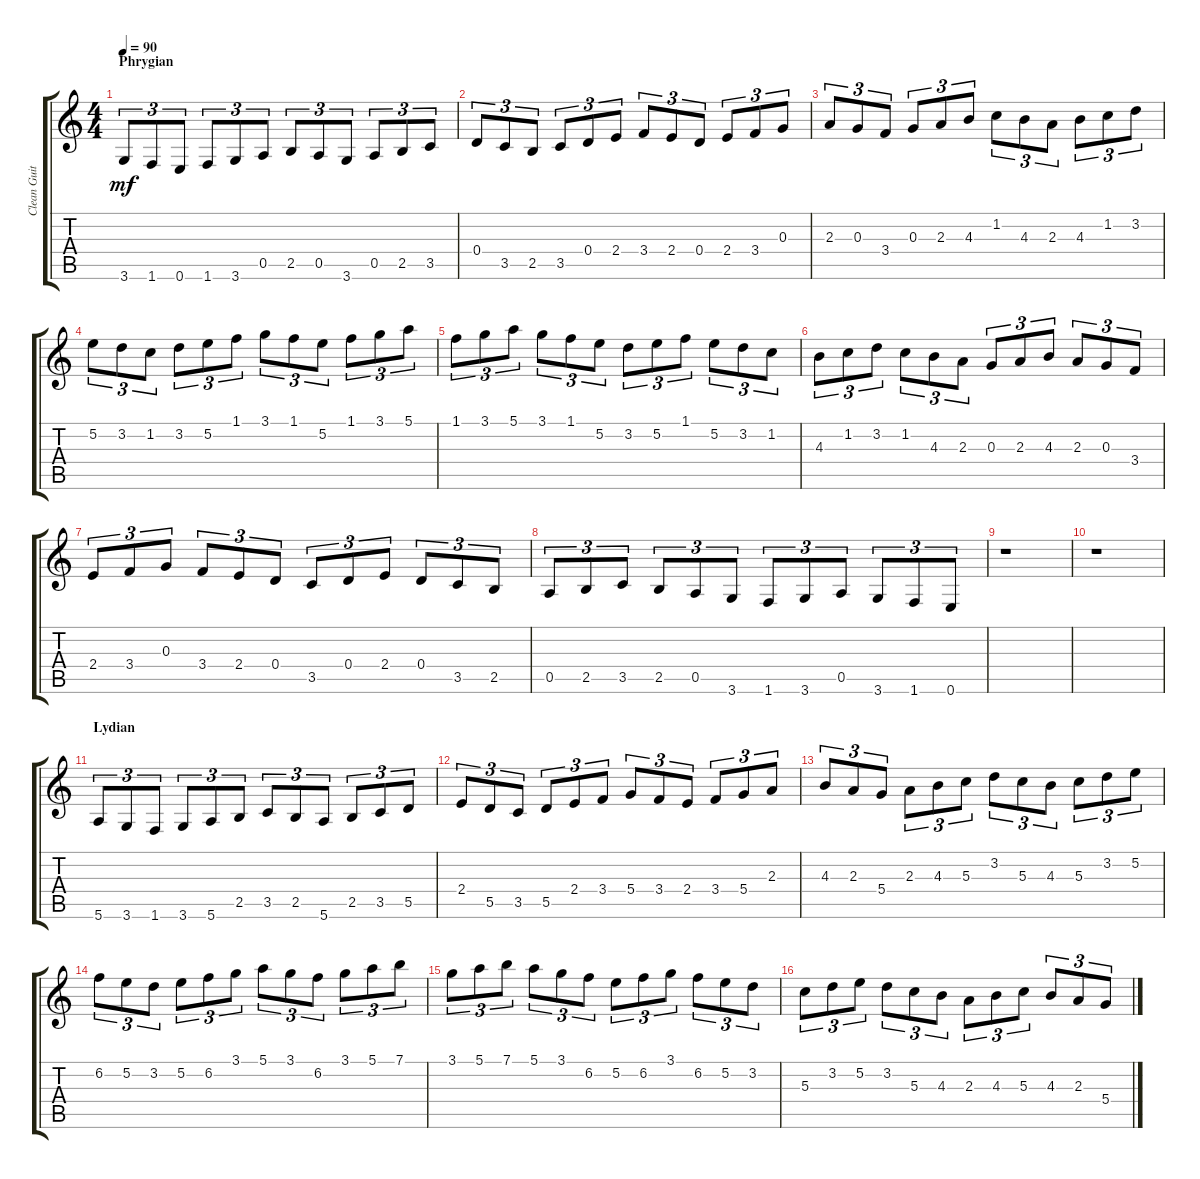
\track ("Clean Guitar" "Clean Guit") {instrument electricguitarclean}
\staff {score tabs}
\tuning (E4 B3 G3 D3 A2 E2) {hide}
\ts (4 4)
\section ("" "Phrygian")
\tempo 90
\clef g2
\ks c
3.6.8{tu (3 2) dy mf instrument electricguitarclean} 1.6.8{tu (3 2)} 0.6.8{tu (3 2)} 1.6.8{tu (3 2)} 3.6.8{tu (3 2)} 0.5.8{tu (3 2)} 2.5.8{tu (3 2)} 0.5.8{tu (3 2)} 3.6.8{tu (3 2)} 0.5.8{tu (3 2)} 2.5.8{tu (3 2)} 3.5.8{tu (3 2)} |
0.4.8{tu (3 2)} 3.5.8{tu (3 2)} 2.5.8{tu (3 2)} 3.5.8{tu (3 2)} 0.4.8{tu (3 2)} 2.4.8{tu (3 2)} 3.4.8{tu (3 2)} 2.4.8{tu (3 2)} 0.4.8{tu (3 2)} 2.4.8{tu (3 2)} 3.4.8{tu (3 2)} 0.3.8{tu (3 2)} |
2.3.8{tu (3 2)} 0.3.8{tu (3 2)} 3.4.8{tu (3 2)} 0.3.8{tu (3 2)} 2.3.8{tu (3 2)} 4.3.8{tu (3 2)} 1.2.8{tu (3 2)} 4.3.8{tu (3 2)} 2.3.8{tu (3 2)} 4.3.8{tu (3 2)} 1.2.8{tu (3 2)} 3.2.8{tu (3 2)} |
5.2.8{tu (3 2)} 3.2.8{tu (3 2)} 1.2.8{tu (3 2)} 3.2.8{tu (3 2)} 5.2.8{tu (3 2)} 1.1.8{tu (3 2)} 3.1.8{tu (3 2)} 1.1.8{tu (3 2)} 5.2.8{tu (3 2)} 1.1.8{tu (3 2)} 3.1.8{tu (3 2)} 5.1.8{tu (3 2)} |
1.1.8{tu (3 2)} 3.1.8{tu (3 2)} 5.1.8{tu (3 2)} 3.1.8{tu (3 2)} 1.1.8{tu (3 2)} 5.2.8{tu (3 2)} 3.2.8{tu (3 2)} 5.2.8{tu (3 2)} 1.1.8{tu (3 2)} 5.2.8{tu (3 2)} 3.2.8{tu (3 2)} 1.2.8{tu (3 2)} |
4.3.8{tu (3 2)} 1.2.8{tu (3 2)} 3.2.8{tu (3 2)} 1.2.8{tu (3 2)} 4.3.8{tu (3 2)} 2.3.8{tu (3 2)} 0.3.8{tu (3 2)} 2.3.8{tu (3 2)} 4.3.8{tu (3 2)} 2.3.8{tu (3 2)} 0.3.8{tu (3 2)} 3.4.8{tu (3 2)} |
2.4.8{tu (3 2)} 3.4.8{tu (3 2)} 0.3.8{tu (3 2)} 3.4.8{tu (3 2)} 2.4.8{tu (3 2)} 0.4.8{tu (3 2)} 3.5.8{tu (3 2)} 0.4.8{tu (3 2)} 2.4.8{tu (3 2)} 0.4.8{tu (3 2)} 3.5.8{tu (3 2)} 2.5.8{tu (3 2)} |
0.5.8{tu (3 2)} 2.5.8{tu (3 2)} 3.5.8{tu (3 2)} 2.5.8{tu (3 2)} 0.5.8{tu (3 2)} 3.6.8{tu (3 2)} 1.6.8{tu (3 2)} 3.6.8{tu (3 2)} 0.5.8{tu (3 2)} 3.6.8{tu (3 2)} 1.6.8{tu (3 2)} 0.6.8{tu (3 2)} |
r.1 |
r.1 |
\section ("" "Lydian")
5.6.8{tu (3 2)} 3.6.8{tu (3 2)} 1.6.8{tu (3 2)} 3.6.8{tu (3 2)} 5.6.8{tu (3 2)} 2.5.8{tu (3 2)} 3.5.8{tu (3 2)} 2.5.8{tu (3 2)} 5.6.8{tu (3 2)} 2.5.8{tu (3 2)} 3.5.8{tu (3 2)} 5.5.8{tu (3 2)} |
2.4.8{tu (3 2)} 5.5.8{tu (3 2)} 3.5.8{tu (3 2)} 5.5.8{tu (3 2)} 2.4.8{tu (3 2)} 3.4.8{tu (3 2)} 5.4.8{tu (3 2)} 3.4.8{tu (3 2)} 2.4.8{tu (3 2)} 3.4.8{tu (3 2)} 5.4.8{tu (3 2)} 2.3.8{tu (3 2)} |
4.3.8{tu (3 2)} 2.3.8{tu (3 2)} 5.4.8{tu (3 2)} 2.3.8{tu (3 2)} 4.3.8{tu (3 2)} 5.3.8{tu (3 2)} 3.2.8{tu (3 2)} 5.3.8{tu (3 2)} 4.3.8{tu (3 2)} 5.3.8{tu (3 2)} 3.2.8{tu (3 2)} 5.2.8{tu (3 2)} |
6.2.8{tu (3 2)} 5.2.8{tu (3 2)} 3.2.8{tu (3 2)} 5.2.8{tu (3 2)} 6.2.8{tu (3 2)} 3.1.8{tu (3 2)} 5.1.8{tu (3 2)} 3.1.8{tu (3 2)} 6.2.8{tu (3 2)} 3.1.8{tu (3 2)} 5.1.8{tu (3 2)} 7.1.8{tu (3 2)} |
3.1.8{tu (3 2)} 5.1.8{tu (3 2)} 7.1.8{tu (3 2)} 5.1.8{tu (3 2)} 3.1.8{tu (3 2)} 6.2.8{tu (3 2)} 5.2.8{tu (3 2)} 6.2.8{tu (3 2)} 3.1.8{tu (3 2)} 6.2.8{tu (3 2)} 5.2.8{tu (3 2)} 3.2.8{tu (3 2)} |
5.3.8{tu (3 2)} 3.2.8{tu (3 2)} 5.2.8{tu (3 2)} 3.2.8{tu (3 2)} 5.3.8{tu (3 2)} 4.3.8{tu (3 2)} 2.3.8{tu (3 2)} 4.3.8{tu (3 2)} 5.3.8{tu (3 2)} 4.3.8{tu (3 2)} 2.3.8{tu (3 2)} 5.4.8{tu (3 2)}
